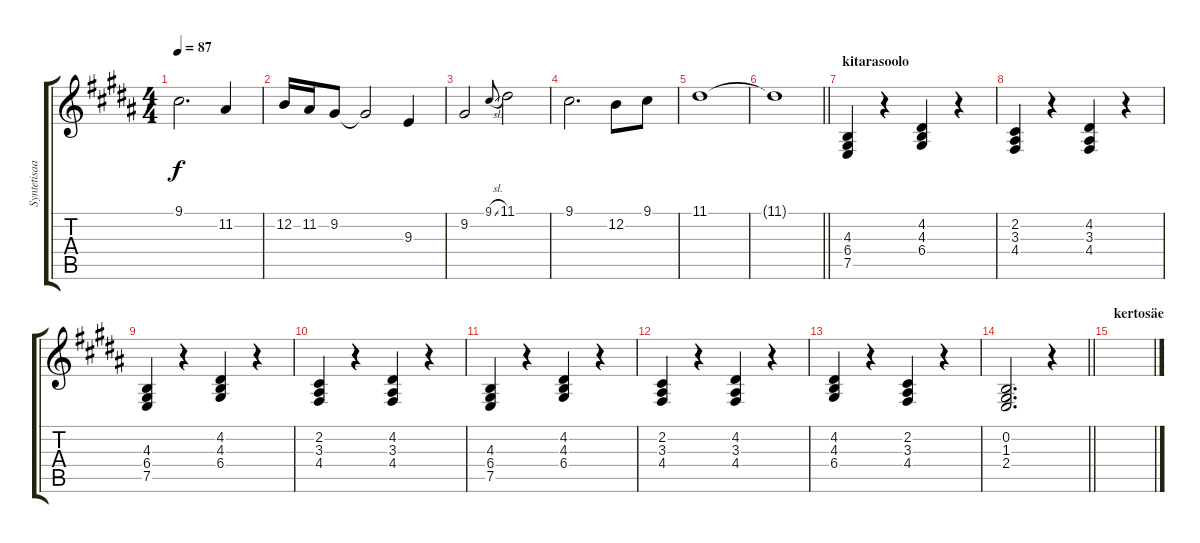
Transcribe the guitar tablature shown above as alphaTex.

\track ("Syntetisaattori" "Syntetisaa") {instrument pad2warm}
\staff {score tabs}
\tuning (E4 B3 G3 D3 A2 E2) {hide}
\ts (4 4)
\tempo 87
\clef g2
\ks g#minor
9.1.2{d dy f} 11.2.4 |
12.2.16 11.2.16 9.2.8 9.2{t}.2 9.3.4 |
9.2.2 9.1{sl}.8{gr onbeat} 11.1.2 |
9.1.2{d} 12.2.8 9.1.8 |
11.1.1{volume 0} |
\barLineRight lightlight
11.1{t}.1 |
\section ("" "kitarasoolo")
(4.3 6.4 7.5).4{volume 8 instrument pad6metallic} r.4 (4.2 4.3 6.4).4 r.4 |
(2.2 3.3 4.4).4 r.4 (4.2 3.3 4.4).4 r.4 |
(4.3 6.4 7.5).4 r.4 (4.2 4.3 6.4).4 r.4 |
(2.2 3.3 4.4).4 r.4 (4.2 3.3 4.4).4 r.4 |
(4.3 6.4 7.5).4 r.4 (4.2 4.3 6.4).4 r.4 |
(2.2 3.3 4.4).4 r.4 (4.2 3.3 4.4).4 r.4 |
(4.2 4.3 6.4).4 r.4 (2.2 3.3 4.4).4 r.4 |
\barLineRight lightlight
(0.2 1.3 2.4).2{d} r.4 |
\section ("" "kertosäe")
